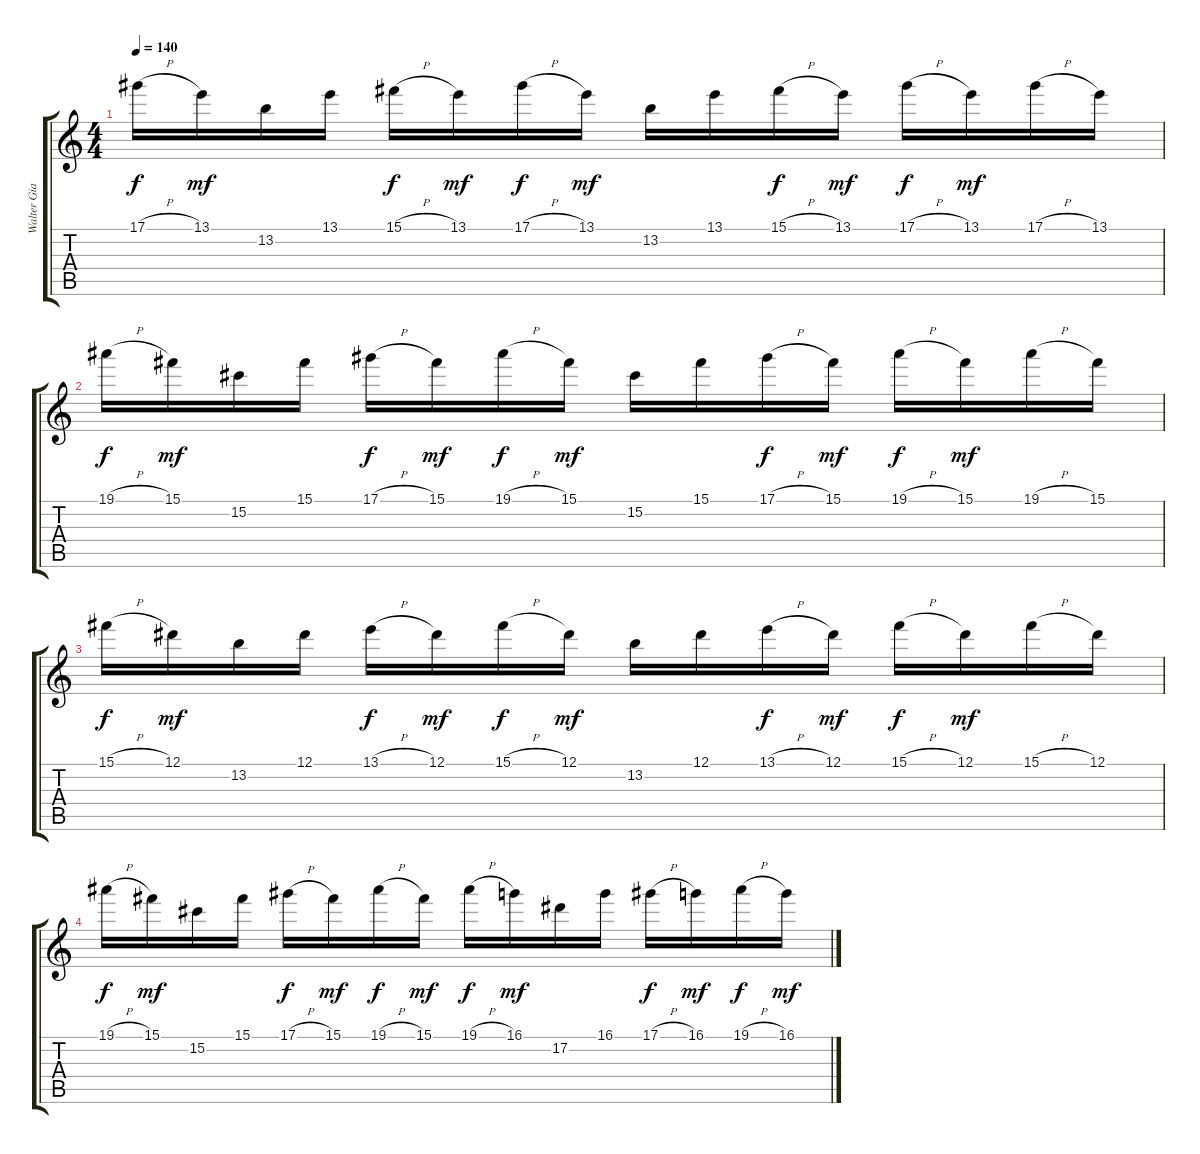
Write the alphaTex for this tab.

\track ("Walter Giardino" "Walter Gia") {instrument distortionguitar}
\staff {score tabs}
\tuning (Eb4 Bb3 Gb3 Db3 Ab2 Eb2) {hide}
\ts (4 4)
\tempo 140
\clef g2
\ks c
17.1{h}.16{dy f} 13.1.16{dy mf} 13.2.16 13.1.16 15.1{h}.16{dy f} 13.1.16{dy mf} 17.1{h}.16{dy f} 13.1.16{dy mf} 13.2.16 13.1.16 15.1{h}.16{dy f} 13.1.16{dy mf} 17.1{h}.16{dy f} 13.1.16{dy mf} 17.1{h}.16 13.1.16 |
19.1{h}.16{dy f} 15.1.16{dy mf} 15.2.16 15.1.16 17.1{h}.16{dy f} 15.1.16{dy mf} 19.1{h}.16{dy f} 15.1.16{dy mf} 15.2.16 15.1.16 17.1{h}.16{dy f} 15.1.16{dy mf} 19.1{h}.16{dy f} 15.1.16{dy mf} 19.1{h}.16 15.1.16 |
15.1{h}.16{dy f} 12.1.16{dy mf} 13.2.16 12.1.16 13.1{h}.16{dy f} 12.1.16{dy mf} 15.1{h}.16{dy f} 12.1.16{dy mf} 13.2.16 12.1.16 13.1{h}.16{dy f} 12.1.16{dy mf} 15.1{h}.16{dy f} 12.1.16{dy mf} 15.1{h}.16 12.1.16 |
19.1{h}.16{dy f} 15.1.16{dy mf} 15.2.16 15.1.16 17.1{h}.16{dy f} 15.1.16{dy mf} 19.1{h}.16{dy f} 15.1.16{dy mf} 19.1{h}.16{dy f} 16.1.16{dy mf} 17.2.16 16.1.16 17.1{h}.16{dy f} 16.1.16{dy mf} 19.1{h}.16{dy f} 16.1.16{dy mf}
